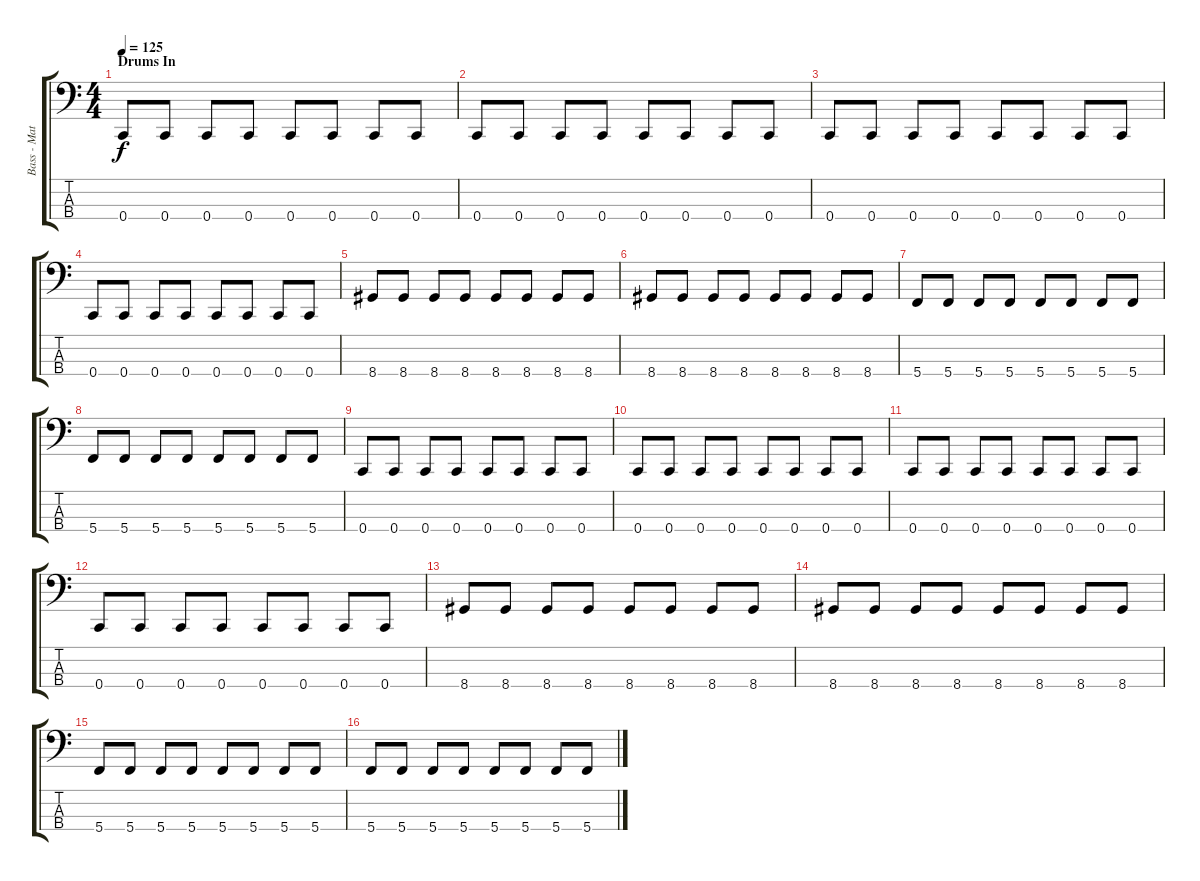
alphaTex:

\track ("Bass - Matt Kean" "Bass - Mat") {instrument electricbasspick}
\staff {score tabs}
\tuning (F2 C2 G1 C1) {hide}
\ts (4 4)
\section ("" "Drums In")
\tempo 125
\clef f4
\ks c
0.4.8{dy f} 0.4.8 0.4.8 0.4.8 0.4.8 0.4.8 0.4.8 0.4.8 |
0.4.8 0.4.8 0.4.8 0.4.8 0.4.8 0.4.8 0.4.8 0.4.8 |
0.4.8 0.4.8 0.4.8 0.4.8 0.4.8 0.4.8 0.4.8 0.4.8 |
0.4.8 0.4.8 0.4.8 0.4.8 0.4.8 0.4.8 0.4.8 0.4.8 |
8.4.8 8.4.8 8.4.8 8.4.8 8.4.8 8.4.8 8.4.8 8.4.8 |
8.4.8 8.4.8 8.4.8 8.4.8 8.4.8 8.4.8 8.4.8 8.4.8 |
5.4.8 5.4.8 5.4.8 5.4.8 5.4.8 5.4.8 5.4.8 5.4.8 |
5.4.8 5.4.8 5.4.8 5.4.8 5.4.8 5.4.8 5.4.8 5.4.8 |
0.4.8 0.4.8 0.4.8 0.4.8 0.4.8 0.4.8 0.4.8 0.4.8 |
0.4.8 0.4.8 0.4.8 0.4.8 0.4.8 0.4.8 0.4.8 0.4.8 |
0.4.8 0.4.8 0.4.8 0.4.8 0.4.8 0.4.8 0.4.8 0.4.8 |
0.4.8 0.4.8 0.4.8 0.4.8 0.4.8 0.4.8 0.4.8 0.4.8 |
8.4.8 8.4.8 8.4.8 8.4.8 8.4.8 8.4.8 8.4.8 8.4.8 |
8.4.8 8.4.8 8.4.8 8.4.8 8.4.8 8.4.8 8.4.8 8.4.8 |
5.4.8 5.4.8 5.4.8 5.4.8 5.4.8 5.4.8 5.4.8 5.4.8 |
5.4.8 5.4.8 5.4.8 5.4.8 5.4.8 5.4.8 5.4.8 5.4.8
